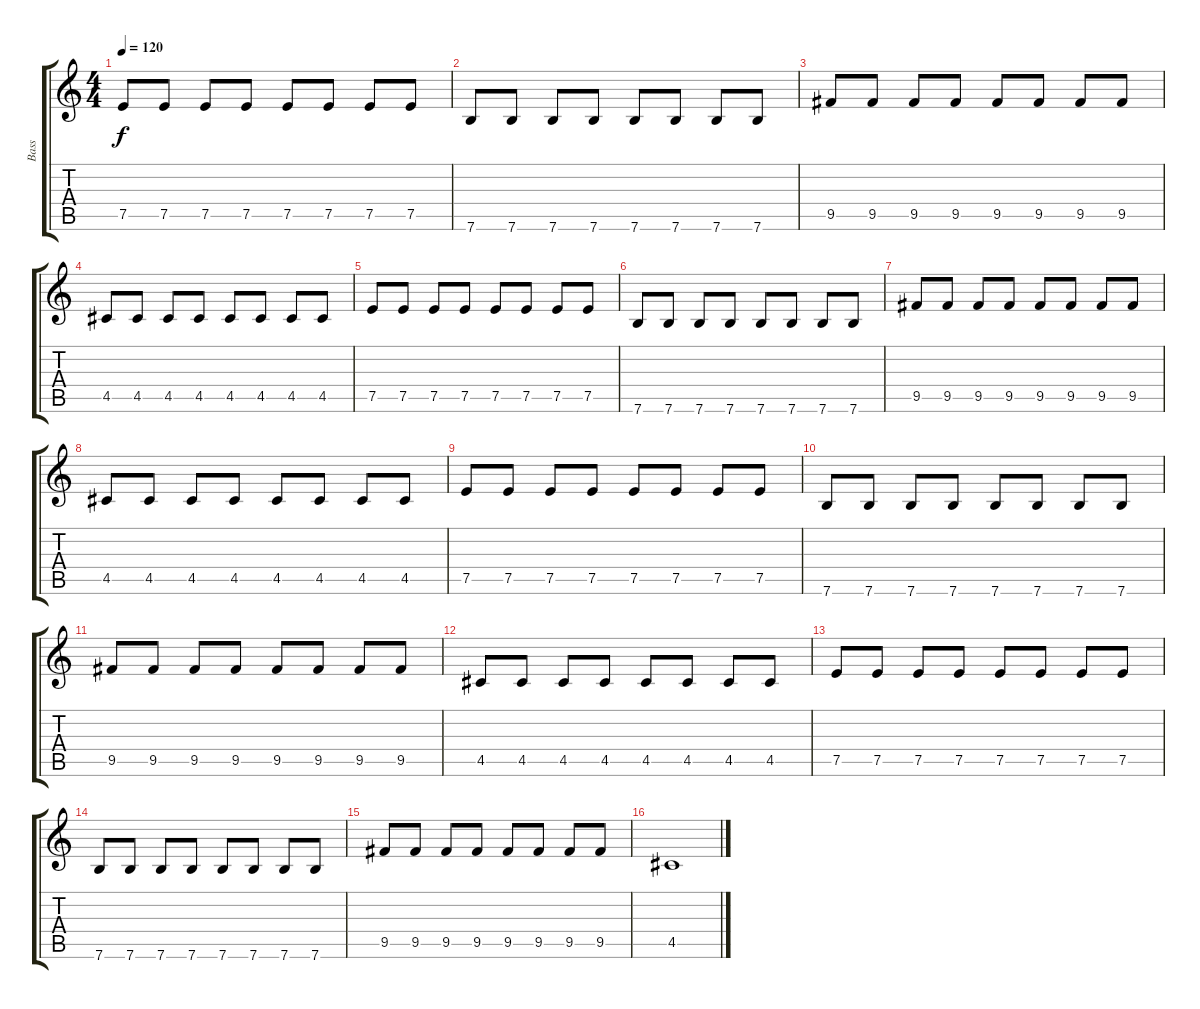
\track ("Bass" "Bass") {instrument electricbassfinger}
\staff {score tabs}
\tuning (E4 B3 G3 D3 A2 E2) {hide}
\ts (4 4)
\tempo 120
\clef g2
\ks c
7.5.8{dy f} 7.5.8 7.5.8 7.5.8 7.5.8 7.5.8 7.5.8 7.5.8 |
7.6.8 7.6.8 7.6.8 7.6.8 7.6.8 7.6.8 7.6.8 7.6.8 |
9.5.8 9.5.8 9.5.8 9.5.8 9.5.8 9.5.8 9.5.8 9.5.8 |
4.5.8 4.5.8 4.5.8 4.5.8 4.5.8 4.5.8 4.5.8 4.5.8 |
7.5.8 7.5.8 7.5.8 7.5.8 7.5.8 7.5.8 7.5.8 7.5.8 |
7.6.8 7.6.8 7.6.8 7.6.8 7.6.8 7.6.8 7.6.8 7.6.8 |
9.5.8 9.5.8 9.5.8 9.5.8 9.5.8 9.5.8 9.5.8 9.5.8 |
4.5.8 4.5.8 4.5.8 4.5.8 4.5.8 4.5.8 4.5.8 4.5.8 |
7.5.8 7.5.8 7.5.8 7.5.8 7.5.8 7.5.8 7.5.8 7.5.8 |
7.6.8 7.6.8 7.6.8 7.6.8 7.6.8 7.6.8 7.6.8 7.6.8 |
9.5.8 9.5.8 9.5.8 9.5.8 9.5.8 9.5.8 9.5.8 9.5.8 |
4.5.8 4.5.8 4.5.8 4.5.8 4.5.8 4.5.8 4.5.8 4.5.8 |
7.5.8 7.5.8 7.5.8 7.5.8 7.5.8 7.5.8 7.5.8 7.5.8 |
7.6.8 7.6.8 7.6.8 7.6.8 7.6.8 7.6.8 7.6.8 7.6.8 |
9.5.8 9.5.8 9.5.8 9.5.8 9.5.8 9.5.8 9.5.8 9.5.8 |
4.5.1
